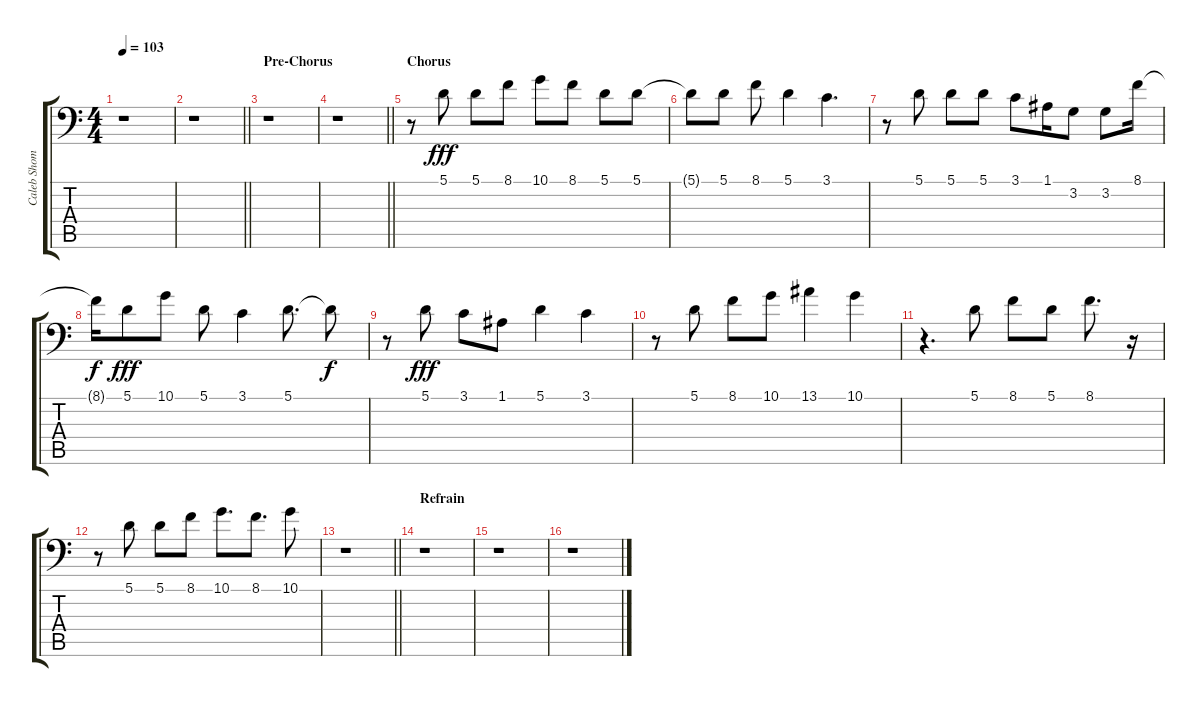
\track ("Caleb Shomo - Vocals" "Caleb Shom") {instrument violin}
\staff {score tabs}
\tuning (A3 E3 C3 G2 D2 G1) {hide}
\ts (4 4)
\tempo 103
\clef f4
\ks c
r.1{dy fff} |
\barLineRight lightlight
r.1 |
\section ("" "Pre-Chorus")
r.1 |
\barLineRight lightlight
r.1 |
\section ("" "Chorus")
r.8 5.1.8 5.1.8 8.1.8 10.1.8 8.1.8 5.1.8 5.1.8 |
5.1{t}.8 5.1.8 8.1.8 5.1.4 3.1.4{d} |
r.8 5.1.8 5.1.8 5.1.8 3.1.8 1.1.16 3.2.8 3.2.8 8.1.16 |
8.1{t}.16{dy f} 5.1.8{dy fff} 10.1.8 5.1.8 3.1.4 5.1.8{d} 5.1{t}.8{dy f} |
r.8 5.1.8{dy fff} 3.1.8 1.1.8 5.1.4 3.1.4 |
r.8 5.1.8 8.1.8 10.1.8 13.1.4 10.1.4 |
r.4{d} 5.1.8 8.1.8 5.1.8 8.1.8{d} r.16 |
r.8 5.1.8 5.1.8 8.1.8 10.1.8{d} 8.1.8{d} 10.1.8 |
\barLineRight lightlight
r.1 |
\section ("" "Refrain")
r.1 |
r.1 |
r.1
